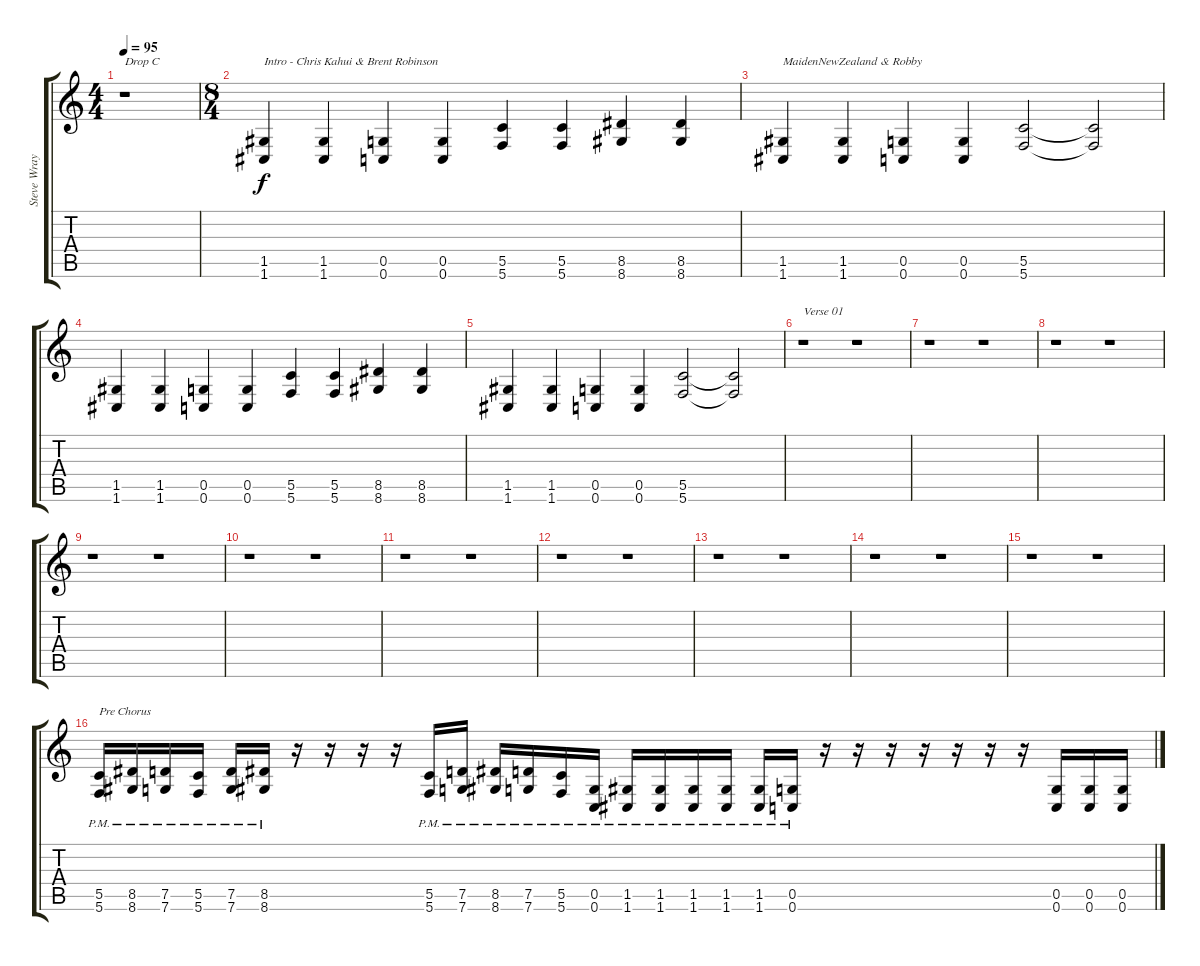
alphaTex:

\track ("Steve Wray" "Steve Wray") {instrument distortionguitar}
\staff {score tabs}
\tuning (D4 A3 F3 C3 G2 C2) {hide}
\ts (4 4)
\tempo 95
\clef g2
\ks c
r.1{txt "Drop C" dy f instrument distortionguitar} |
\ts (8 4)
(1.5 1.6).4{txt "Intro - Chris Kahui & Brent Robinson"} (1.5 1.6).4 (0.5 0.6).4 (0.5 0.6).4 (5.5 5.6).4 (5.5 5.6).4 (8.5 8.6).4 (8.5 8.6).4 |
(1.5 1.6).4{txt "MaidenNewZealand & Robby"} (1.5 1.6).4 (0.5 0.6).4 (0.5 0.6).4 (5.5 5.6).2 (5.5{t} 5.6{t}).2 |
(1.5 1.6).4 (1.5 1.6).4 (0.5 0.6).4 (0.5 0.6).4 (5.5 5.6).4 (5.5 5.6).4 (8.5 8.6).4 (8.5 8.6).4 |
(1.5 1.6).4 (1.5 1.6).4 (0.5 0.6).4 (0.5 0.6).4 (5.5 5.6).2 (5.5{t} 5.6{t}).2 |
r.1{txt "Verse 01"} r.1 |
r.1 r.1 |
r.1 r.1 |
r.1 r.1 |
r.1 r.1 |
r.1 r.1 |
r.1 r.1 |
r.1 r.1 |
r.1 r.1 |
r.1 r.1 |
(5.5{pm} 5.6{pm}).16{txt "Pre Chorus" instrument distortionguitar} (8.5{pm} 8.6{pm}).16 (7.5{pm} 7.6{pm}).16 (5.5{pm} 5.6{pm}).16 (7.5{pm} 7.6{pm}).16 (8.5{pm} 8.6{pm}).16 r.16 r.16 r.16 r.16 (5.5{pm} 5.6{pm}).16 (7.5{pm} 7.6{pm}).16 (8.5{pm} 8.6{pm}).16 (7.5{pm} 7.6{pm}).16 (5.5{pm} 5.6{pm}).16 (0.5{pm} 0.6{pm}).16 (1.5{pm} 1.6{pm}).16 (1.5{pm} 1.6{pm}).16 (1.5{pm} 1.6{pm}).16 (1.5{pm} 1.6{pm}).16 (1.5{pm} 1.6{pm}).16 (0.5{pm} 0.6{pm}).16 r.16 r.16 r.16 r.16 r.16 r.16 r.16 (0.5 0.6).16 (0.5 0.6).16 (0.5 0.6).16
